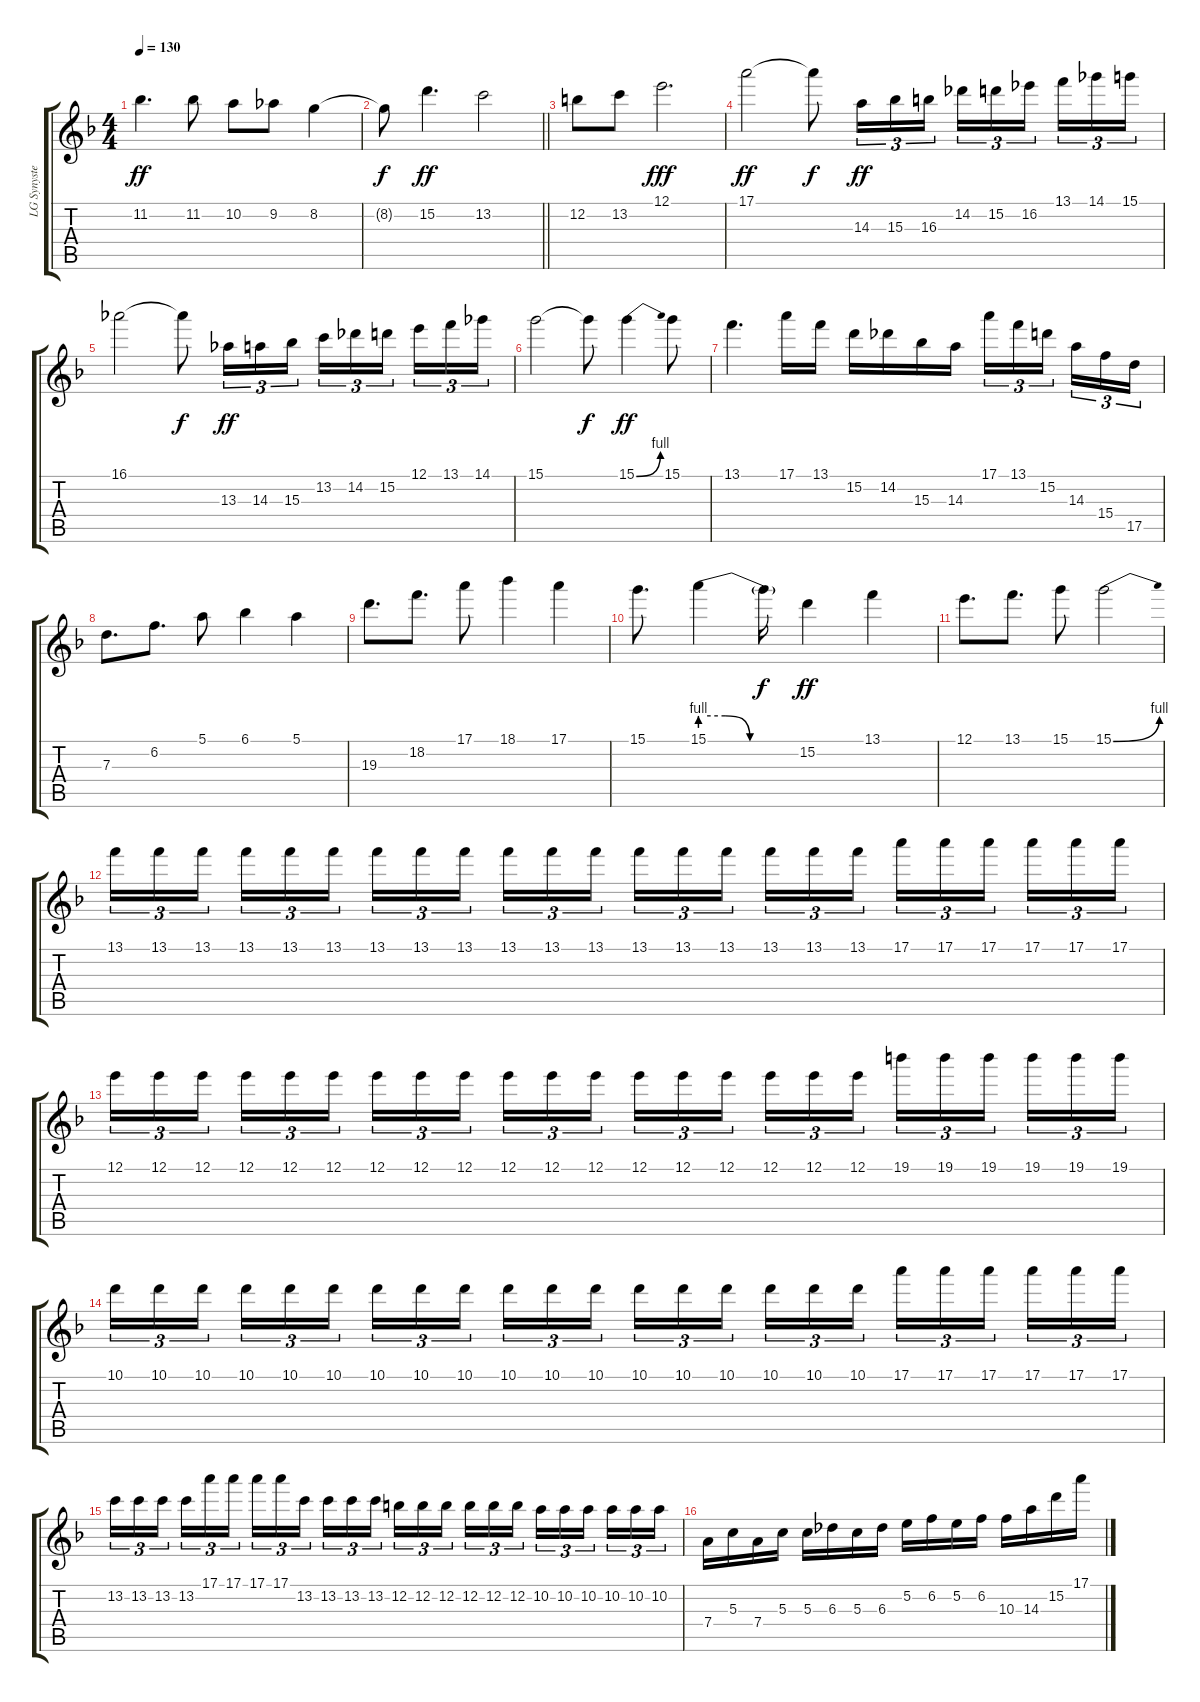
\track ("LG Synyster Gates" "LG Synyste") {instrument distortionguitar}
\staff {score tabs}
\tuning (E4 B3 G3 D3 A2 D2) {hide}
\ts (4 4)
\tempo 130
\clef g2
\ks dminor
11.2.4{d dy ff} 11.2.8 10.2.8 9.2.8 8.2.4 |
\barLineRight lightlight
8.2{t}.8{dy f} 15.2.4{d dy ff} 13.2.2 |
12.2.8 13.2.8 12.1.2{d dy fff} |
17.1.2{dy ff} 17.1{t}.8{dy f} 14.3.16{tu (3 2) dy ff} 15.3.16{tu (3 2)} 16.3.16{tu (3 2)} 14.2.16{tu (3 2)} 15.2.16{tu (3 2)} 16.2.16{tu (3 2) beam splitsecondary} 13.1.16{tu (3 2)} 14.1.16{tu (3 2)} 15.1.16{tu (3 2)} |
16.1.2 16.1{t}.8{dy f} 13.3.16{tu (3 2) dy ff} 14.3.16{tu (3 2)} 15.3.16{tu (3 2)} 13.2.16{tu (3 2)} 14.2.16{tu (3 2)} 15.2.16{tu (3 2) beam splitsecondary} 12.1.16{tu (3 2)} 13.1.16{tu (3 2)} 14.1.16{tu (3 2)} |
15.1.2 15.1{t}.8{dy f} 15.1{be (bend 0 0 60 4)}.4{dy ff} 15.1.8 |
13.1.4{d} 17.1.16 13.1.16 15.2.16 14.2.16 15.3.16 14.3.16 17.1.16{tu (3 2)} 13.1.16{tu (3 2)} 15.2.16{tu (3 2) beam splitsecondary} 14.3.16{tu (3 2)} 15.4.16{tu (3 2)} 17.5.16{tu (3 2)} |
7.3.8{d} 6.2.8{d} 5.1.8 6.1.4 5.1.4 |
19.3.8{d} 18.2.8{d} 17.1.8 18.1.4 17.1.4 |
15.1.8{d} 15.1{be (custom 0 4 15 4 30 0 60 0)}.4 15.1{t}.16{dy f} 15.2.4{dy ff} 13.1.4 |
12.1.8{d} 13.1.8{d} 15.1.8 15.1{be (bend 0 0 60 4)}.2 |
13.1.16{tu (3 2)} 13.1.16{tu (3 2)} 13.1.16{tu (3 2) beam splitsecondary} 13.1.16{tu (3 2)} 13.1.16{tu (3 2)} 13.1.16{tu (3 2)} 13.1.16{tu (3 2)} 13.1.16{tu (3 2)} 13.1.16{tu (3 2) beam splitsecondary} 13.1.16{tu (3 2)} 13.1.16{tu (3 2)} 13.1.16{tu (3 2)} 13.1.16{tu (3 2)} 13.1.16{tu (3 2)} 13.1.16{tu (3 2) beam splitsecondary} 13.1.16{tu (3 2)} 13.1.16{tu (3 2)} 13.1.16{tu (3 2)} 17.1.16{tu (3 2)} 17.1.16{tu (3 2)} 17.1.16{tu (3 2) beam splitsecondary} 17.1.16{tu (3 2)} 17.1.16{tu (3 2)} 17.1.16{tu (3 2)} |
12.1.16{tu (3 2)} 12.1.16{tu (3 2)} 12.1.16{tu (3 2) beam splitsecondary} 12.1.16{tu (3 2)} 12.1.16{tu (3 2)} 12.1.16{tu (3 2)} 12.1.16{tu (3 2)} 12.1.16{tu (3 2)} 12.1.16{tu (3 2) beam splitsecondary} 12.1.16{tu (3 2)} 12.1.16{tu (3 2)} 12.1.16{tu (3 2)} 12.1.16{tu (3 2)} 12.1.16{tu (3 2)} 12.1.16{tu (3 2) beam splitsecondary} 12.1.16{tu (3 2)} 12.1.16{tu (3 2)} 12.1.16{tu (3 2)} 19.1.16{tu (3 2)} 19.1.16{tu (3 2)} 19.1.16{tu (3 2) beam splitsecondary} 19.1.16{tu (3 2)} 19.1.16{tu (3 2)} 19.1.16{tu (3 2)} |
10.1.16{tu (3 2)} 10.1.16{tu (3 2)} 10.1.16{tu (3 2) beam splitsecondary} 10.1.16{tu (3 2)} 10.1.16{tu (3 2)} 10.1.16{tu (3 2)} 10.1.16{tu (3 2)} 10.1.16{tu (3 2)} 10.1.16{tu (3 2) beam splitsecondary} 10.1.16{tu (3 2)} 10.1.16{tu (3 2)} 10.1.16{tu (3 2)} 10.1.16{tu (3 2)} 10.1.16{tu (3 2)} 10.1.16{tu (3 2) beam splitsecondary} 10.1.16{tu (3 2)} 10.1.16{tu (3 2)} 10.1.16{tu (3 2)} 17.1.16{tu (3 2)} 17.1.16{tu (3 2)} 17.1.16{tu (3 2) beam splitsecondary} 17.1.16{tu (3 2)} 17.1.16{tu (3 2)} 17.1.16{tu (3 2)} |
13.2.16{tu (3 2)} 13.2.16{tu (3 2)} 13.2.16{tu (3 2) beam splitsecondary} 13.2.16{tu (3 2)} 17.1.16{tu (3 2)} 17.1.16{tu (3 2)} 17.1.16{tu (3 2)} 17.1.16{tu (3 2)} 13.2.16{tu (3 2) beam splitsecondary} 13.2.16{tu (3 2)} 13.2.16{tu (3 2)} 13.2.16{tu (3 2)} 12.2.16{tu (3 2)} 12.2.16{tu (3 2)} 12.2.16{tu (3 2) beam splitsecondary} 12.2.16{tu (3 2)} 12.2.16{tu (3 2)} 12.2.16{tu (3 2)} 10.2.16{tu (3 2)} 10.2.16{tu (3 2)} 10.2.16{tu (3 2) beam splitsecondary} 10.2.16{tu (3 2)} 10.2.16{tu (3 2)} 10.2.16{tu (3 2)} |
7.4.16 5.3.16 7.4.16 5.3.16 5.3.16 6.3.16 5.3.16 6.3.16 5.2.16 6.2.16 5.2.16 6.2.16 10.3.16 14.3.16 15.2.16 17.1.16
